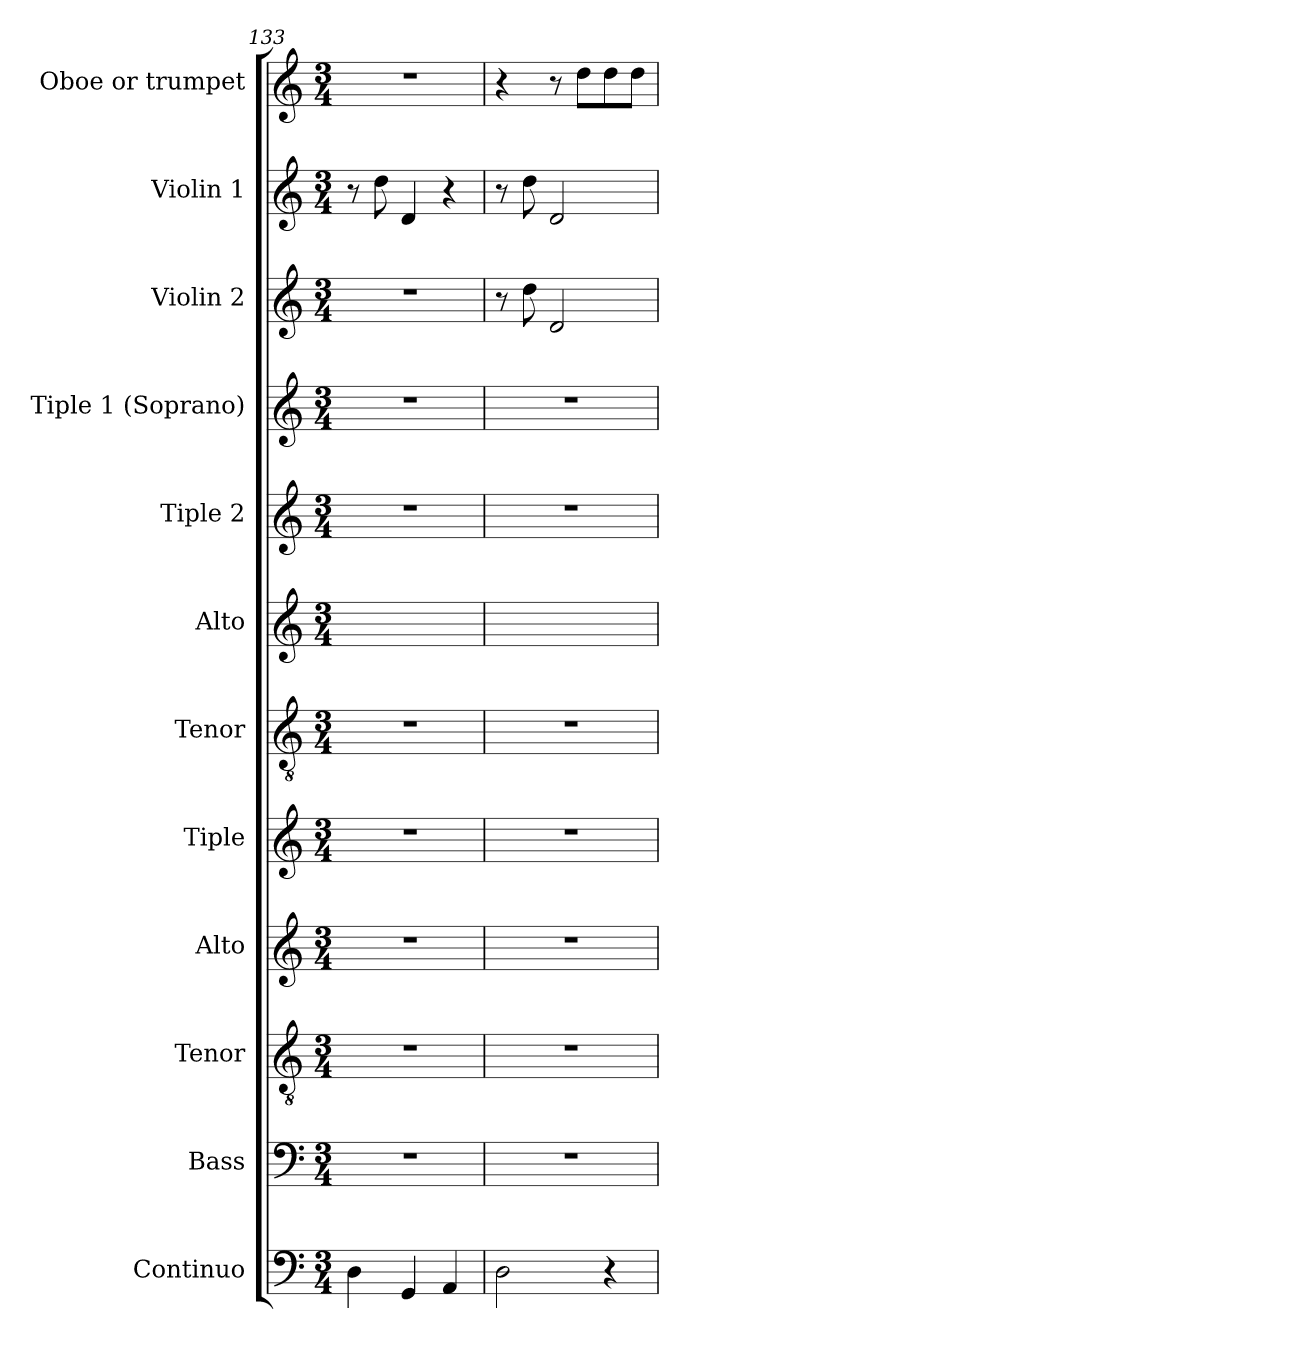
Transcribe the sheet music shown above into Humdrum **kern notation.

**kern	**kern	**kern	**kern	**kern	**kern	**kern	**kern	**kern	**kern	**kern	**kern
*part12	*part11	*part10	*part9	*part8	*part7	*part6	*part5	*part4	*part3	*part2	*part1
*staff12	*staff11	*staff10	*staff9	*staff8	*staff7	*staff6	*staff5	*staff4	*staff3	*staff2	*staff1
*I"Continuo	*I"Bass	*I"Tenor	*I"Alto	*I"Tiple	*I"Tenor	*I"Alto	*I"Tiple 2	*I"Tiple 1 (Soprano)	*I"Violin 2	*I"Violin 1	*I"Oboe or trumpet
*	*I'B.	*I'T.	*I'A.	*	*I'T.	*I'A.	*	*I'S1.	*I'Vln. 2	*I'Vln. 1	*I'Ob.
*clefF4	*clefF4	*clefGv2	*clefG2	*clefG2	*clefGv2	*clefG2	*clefG2	*clefG2	*clefG2	*clefG2	*clefG2
*	*	*ITrd7c12	*	*	*ITrd7c12	*	*	*	*	*	*
*k[]	*k[]	*k[]	*k[]	*k[]	*k[]	*k[]	*k[]	*k[]	*k[]	*k[]	*k[]
*C:	*C:	*C:	*C:	*C:	*C:	*C:	*C:	*C:	*C:	*C:	*C:
*M3/4	*M3/4	*M3/4	*M3/4	*M3/4	*M3/4	*M3/4	*M3/4	*M3/4	*M3/4	*M3/4	*M3/4
=133	=133	=133	=133	=133	=133	=133	=133	=133	=133	=133	=133
!	!LO:N:vis=1	!LO:N:vis=1	!LO:N:vis=1	!LO:N:vis=1	!LO:N:vis=1	!LO:N:vis=1	!LO:N:vis=1	!LO:N:vis=1	!LO:N:vis=1	!	!LO:N:vis=1
4Di\	2.r	2.r	2.r	2.r	2.r	2.ryy	2.r	2.r	2.r	8r	2.r
.	.	.	.	.	.	.	.	.	.	8ddi\	.
4GGi/	.	.	.	.	.	.	.	.	.	4di/	.
4AAi/	.	.	.	.	.	.	.	.	.	4r	.
!!LO:LB:g=z
=134	=134	=134	=134	=134	=134	=134	=134	=134	=134	=134	=134
!	!LO:N:vis=1	!LO:N:vis=1	!LO:N:vis=1	!LO:N:vis=1	!LO:N:vis=1	!LO:N:vis=1	!LO:N:vis=1	!LO:N:vis=1	!	!	!
2Di\	2.r	2.r	2.r	2.r	2.r	2.ryy	2.r	2.r	8r	8r	4r
.	.	.	.	.	.	.	.	.	8ddi\	8ddi\	.
.	.	.	.	.	.	.	.	.	2di/	2di/	8r
.	.	.	.	.	.	.	.	.	.	.	8ddi\L
4r	.	.	.	.	.	.	.	.	.	.	8ddi\
.	.	.	.	.	.	.	.	.	.	.	8ddi\J
=	=	=	=	=	=	=	=	=	=	=	=
*-	*-	*-	*-	*-	*-	*-	*-	*-	*-	*-	*-
